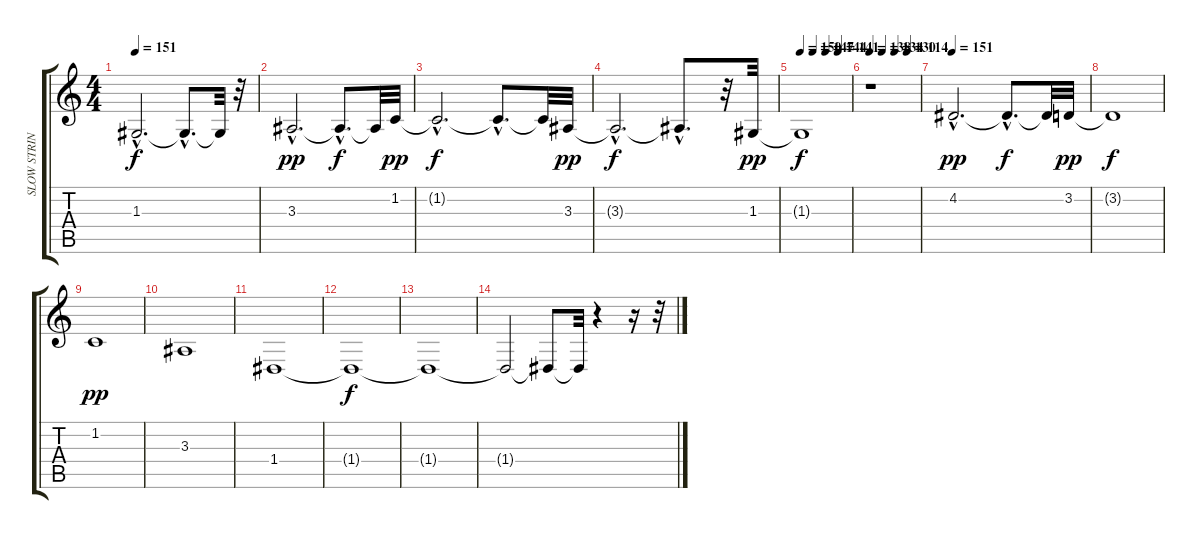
\track ("SLOW STRING         " "SLOW STRIN") {instrument stringensemble2}
\staff {score tabs}
\tuning (E4 B3 G3 D3 A2 E2) {hide}
\ts (4 4)
\tempo 151
\clef g2
\ks c
1.3{hac t}.2{d dy f} 1.3{hac t}.8{d} 1.3{t}.32 r.32 |
3.3{hac}.2{d dy pp} 3.3{hac t}.8{d dy f} 3.3{t}.32 1.2.32{dy pp} |
1.2{hac t}.2{d dy f} 1.2{hac t}.8{d} 1.2{t}.32 3.3.32{dy pp} |
3.3{hac t}.2{d dy f} 3.3{hac t}.8{d} r.32 1.3.32{dy pp} |
\tempo 150
\tempo (147 0.25)
\tempo (144 0.5)
\tempo (141 0.75)
1.3{t}.1{dy f} |
\tempo 138
\tempo (134 0.25)
\tempo (130 0.5)
\tempo (114 0.75)
r.1 |
\tempo 151
4.2{hac}.2{d dy pp volume 16} 4.2{hac t}.8{d dy f} 4.2{t}.32 3.2.32{dy pp volume 13} |
3.2{t}.1{dy f} |
1.2.1{dy pp} |
3.3.1{volume 13} |
1.4.1 |
1.4{t}.1{dy f} |
1.4{t}.1 |
1.4{t}.2 1.4{t}.8 1.4{t}.32 r.4 r.16 r.32
